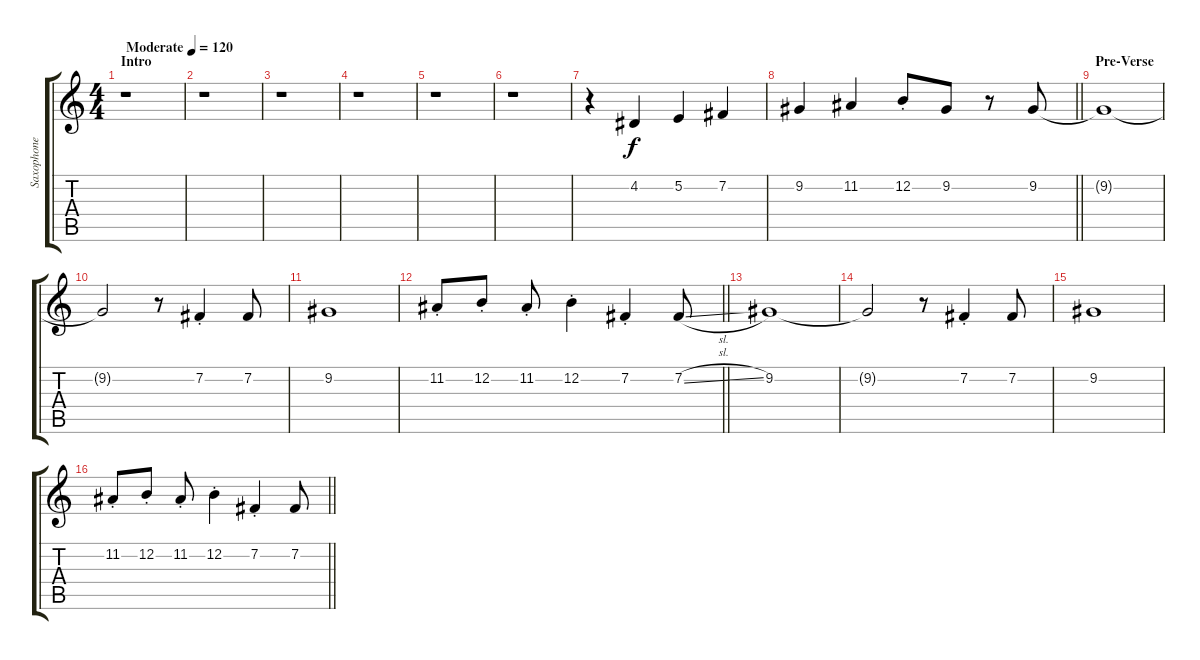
\track ("Saxophone" "Saxophone") {instrument altosax}
\staff {score tabs}
\tuning (E4 B3 G3 D3 A2 E2) {hide}
\ts (4 4)
\section ("" "Intro")
\tempo (120 "Moderate")
\clef g2
\ks c
r.1{dy f instrument altosax} |
r.1 |
r.1 |
r.1 |
r.1 |
r.1 |
r.4 4.2.4 5.2.4 7.2.4 |
\barLineRight lightlight
9.2.4 11.2.4 12.2{st}.8 9.2.8 r.8 9.2.8 |
\section ("" "Pre-Verse ")
9.2{t}.1 |
9.2{t}.2 r.8 7.2{st}.4 7.2.8 |
9.2.1 |
\barLineRight lightlight
11.2{st}.8 12.2{st}.8 11.2{st}.8 12.2{st}.4 7.2{st}.4 7.2{sl}.8 |
9.2.1 |
9.2{t}.2 r.8 7.2{st}.4 7.2.8 |
9.2.1 |
\barLineRight lightlight
11.2{st}.8 12.2{st}.8 11.2{st}.8 12.2{st}.4 7.2{st}.4 7.2{sl}.8
